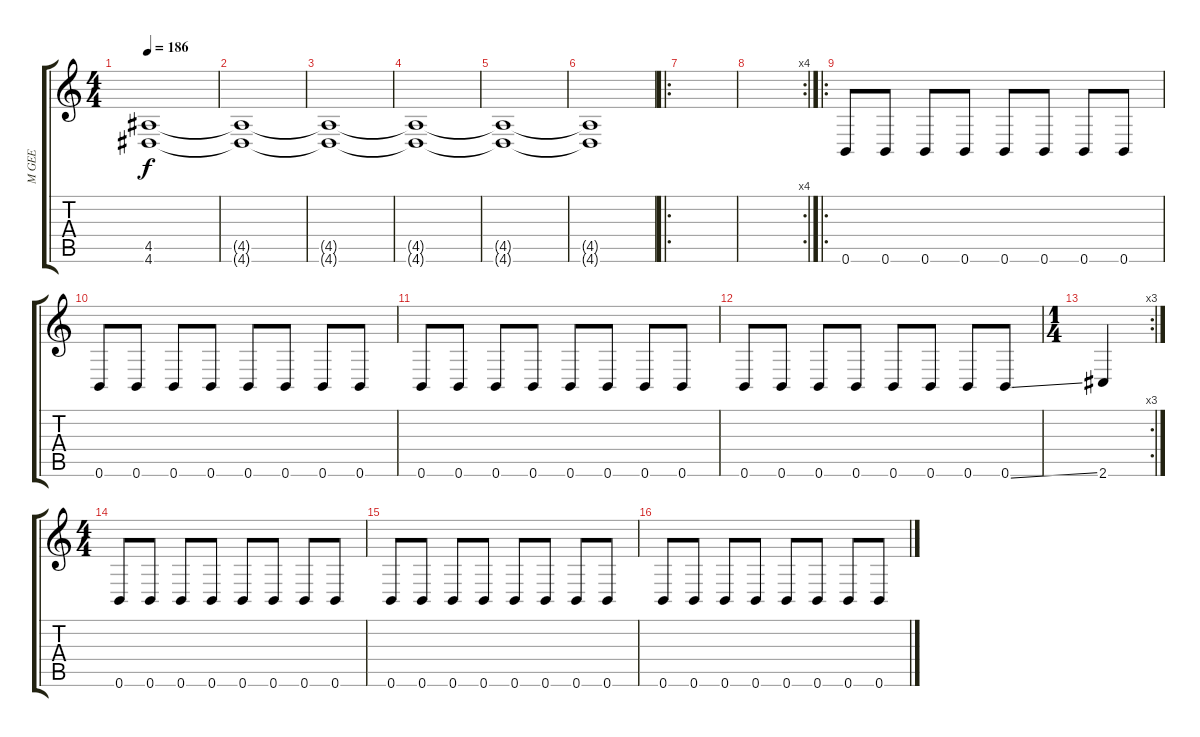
\track ("M GEE" "M GEE") {instrument distortionguitar}
\staff {score tabs}
\tuning (Db4 Ab3 E3 B2 Gb2 B1) {hide}
\ts (4 4)
\tempo 186
\clef g2
\ks c
(4.5{t} 4.6{t}).1{dy f} |
(4.5{t} 4.6{t}).1 |
(4.5{t} 4.6{t}).1 |
(4.5{t} 4.6{t}).1 |
(4.5{t} 4.6{t}).1 |
(4.5{t} 4.6{t}).1 |
\ro
|
\rc 4
|
\ro
0.6.8 0.6.8 0.6.8 0.6.8 0.6.8 0.6.8 0.6.8 0.6.8 |
0.6.8 0.6.8 0.6.8 0.6.8 0.6.8 0.6.8 0.6.8 0.6.8 |
0.6.8 0.6.8 0.6.8 0.6.8 0.6.8 0.6.8 0.6.8 0.6.8 |
0.6.8 0.6.8 0.6.8 0.6.8 0.6.8 0.6.8 0.6.8 0.6{ss}.8 |
\rc 3
\ts (1 4)
2.6.4 |
\ts (4 4)
0.6.8 0.6.8 0.6.8 0.6.8 0.6.8 0.6.8 0.6.8 0.6.8 |
0.6.8 0.6.8 0.6.8 0.6.8 0.6.8 0.6.8 0.6.8 0.6.8 |
0.6.8 0.6.8 0.6.8 0.6.8 0.6.8 0.6.8 0.6.8 0.6.8
